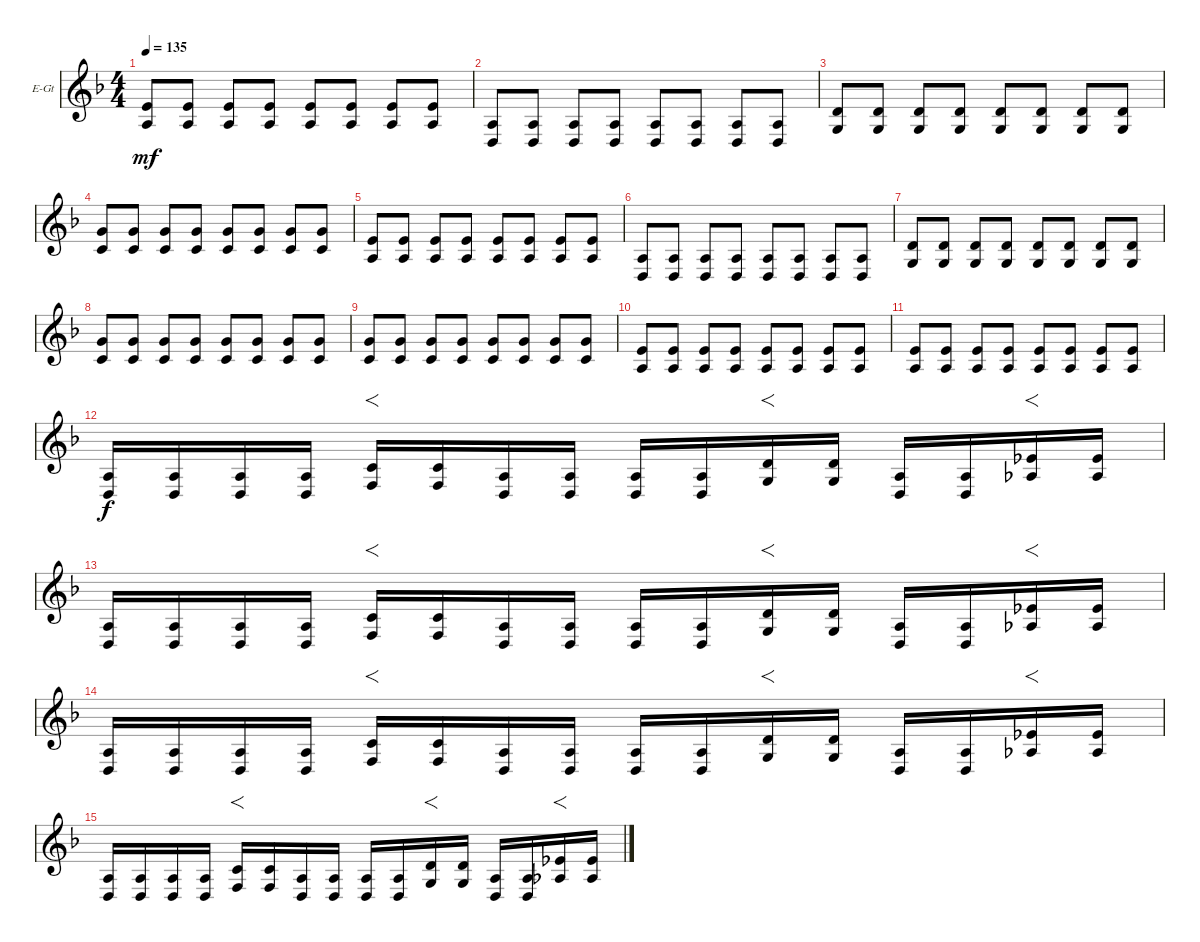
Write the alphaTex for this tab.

\defaultSystemsLayout 4
\bracketExtendMode groupsimilarinstruments
\firstSystemTrackNameOrientation horizontal
\otherSystemsTrackNameOrientation horizontal
\track ("Electric Guitar" "E-Gt") {instrument distortionguitar}
\staff {score}
\tuning (E4 B3 G3 D3 A2 D2)
\ts (4 4)
\tempo 135
\clef g2
\ks dminor
(7.6 7.5).8{dy mf} (7.6 7.5).8 (7.6 7.5).8 (7.6 7.5).8 (7.6 7.5).8 (7.6 7.5).8 (7.6 7.5).8 (7.6 7.5).8 |
(0.6 0.5).8 (0.6 0.5).8 (0.6 0.5).8 (0.6 0.5).8 (0.6 0.5).8 (0.6 0.5).8 (0.6 0.5).8 (0.6 0.5).8 |
(5.6 5.5).8 (5.6 5.5).8 (5.6 5.5).8 (5.6 5.5).8 (5.6 5.5).8 (5.6 5.5).8 (5.6 5.5).8 (5.6 5.5).8 |
(10.6 10.5).8 (10.6 10.5).8 (10.6 10.5).8 (10.6 10.5).8 (10.6 10.5).8 (10.6 10.5).8 (10.6 10.5).8 (10.6 10.5).8 |
(7.6 7.5).8 (7.6 7.5).8 (7.6 7.5).8 (7.6 7.5).8 (7.6 7.5).8 (7.6 7.5).8 (7.6 7.5).8 (7.6 7.5).8 |
(0.6 0.5).8 (0.6 0.5).8 (0.6 0.5).8 (0.6 0.5).8 (0.6 0.5).8 (0.6 0.5).8 (0.6 0.5).8 (0.6 0.5).8 |
(5.6 5.5).8 (5.6 5.5).8 (5.6 5.5).8 (5.6 5.5).8 (5.6 5.5).8 (5.6 5.5).8 (5.6 5.5).8 (5.6 5.5).8 |
(10.6 10.5).8 (10.6 10.5).8 (10.6 10.5).8 (10.6 10.5).8 (10.6 10.5).8 (10.6 10.5).8 (10.6 10.5).8 (10.6 10.5).8 |
(10.6 10.5).8 (10.6 10.5).8 (10.6 10.5).8 (10.6 10.5).8 (10.6 10.5).8 (10.6 10.5).8 (10.6 10.5).8 (10.6 10.5).8 |
(7.6 7.5).8 (7.6 7.5).8 (7.6 7.5).8 (7.6 7.5).8 (7.6 7.5).8 (7.6 7.5).8 (7.6 7.5).8 (7.6 7.5).8 |
(7.6 7.5).8 (7.6 7.5).8 (7.6 7.5).8 (7.6 7.5).8 (7.6 7.5).8 (7.6 7.5).8 (7.6 7.5).8 (7.6 7.5).8 |
(0.6 0.5).16{dy f} (0.6 0.5).16 (0.6 0.5).16 (0.6 0.5).16 (3.6 3.5).16{f} (3.6 3.5).16 (0.6 0.5).16 (0.6 0.5).16 (0.6 0.5).16 (0.6 0.5).16 (5.6 5.5).16{f} (5.6 5.5).16 (0.6 0.5).16 (0.6 0.5).16 (6.6 6.5).16{f} (6.6 6.5).16 |
(0.6 0.5).16 (0.6 0.5).16 (0.6 0.5).16 (0.6 0.5).16 (3.6 3.5).16{f} (3.6 3.5).16 (0.6 0.5).16 (0.6 0.5).16 (0.6 0.5).16 (0.6 0.5).16 (5.6 5.5).16{f} (5.6 5.5).16 (0.6 0.5).16 (0.6 0.5).16 (6.6 6.5).16{f} (6.6 6.5).16 |
(0.6 0.5).16 (0.6 0.5).16 (0.6 0.5).16 (0.6 0.5).16 (3.6 3.5).16{f} (3.6 3.5).16 (0.6 0.5).16 (0.6 0.5).16 (0.6 0.5).16 (0.6 0.5).16 (5.6 5.5).16{f} (5.6 5.5).16 (0.6 0.5).16 (0.6 0.5).16 (6.6 6.5).16{f} (6.6 6.5).16 |
(0.6 0.5).16 (0.6 0.5).16 (0.6 0.5).16 (0.6 0.5).16 (3.6 3.5).16{f} (3.6 3.5).16 (0.6 0.5).16 (0.6 0.5).16 (0.6 0.5).16 (0.6 0.5).16 (5.6 5.5).16{f} (5.6 5.5).16 (0.6 0.5).16 (0.6 0.5).16 (6.6 6.5).16{f} (6.6 6.5).16
